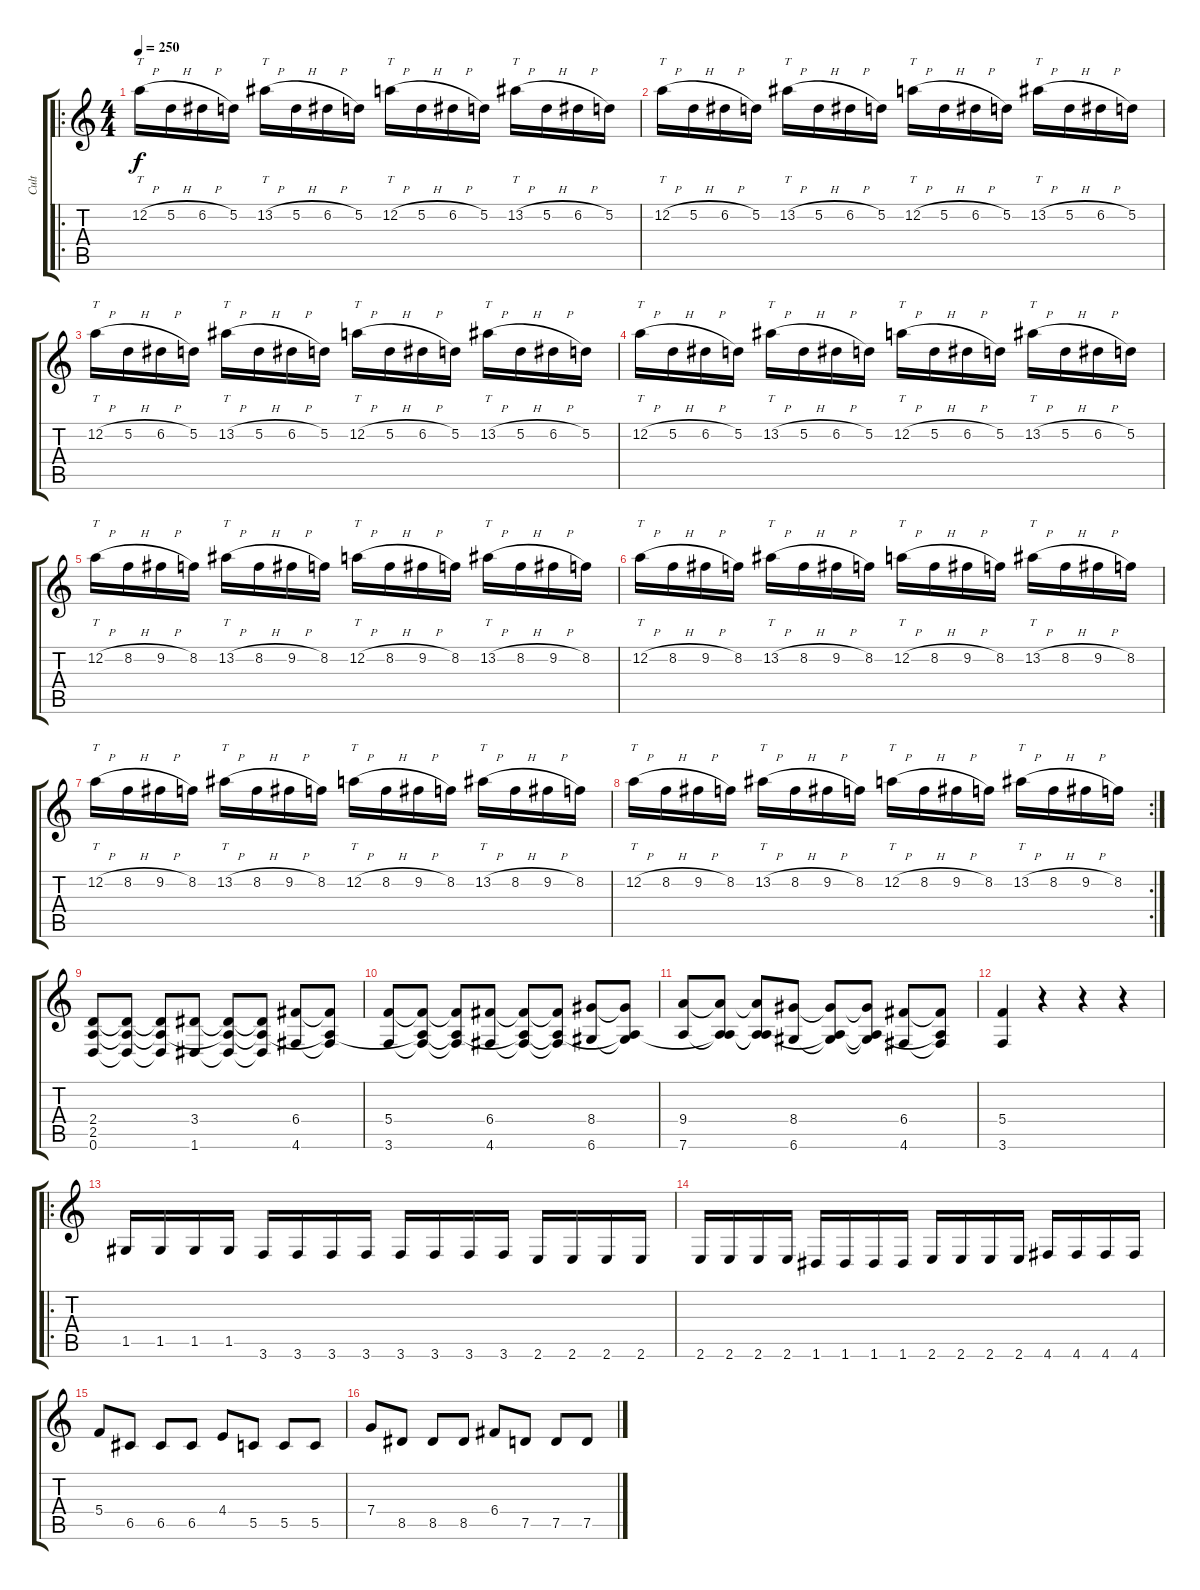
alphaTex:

\track ("Cult" "Cult") {instrument overdrivenguitar}
\staff {score tabs}
\tuning (D4 A3 F3 C3 G2 D2) {hide}
\ro
\ts (4 4)
\tempo 250
\clef g2
\ks c
12.2{h}.16{tt dy f} 5.2{h}.16 6.2{h}.16 5.2.16 13.2{h}.16{tt} 5.2{h}.16 6.2{h}.16 5.2.16 12.2{h}.16{tt} 5.2{h}.16 6.2{h}.16 5.2.16 13.2{h}.16{tt} 5.2{h}.16 6.2{h}.16 5.2.16 |
12.2{h}.16{tt} 5.2{h}.16 6.2{h}.16 5.2.16 13.2{h}.16{tt} 5.2{h}.16 6.2{h}.16 5.2.16 12.2{h}.16{tt} 5.2{h}.16 6.2{h}.16 5.2.16 13.2{h}.16{tt} 5.2{h}.16 6.2{h}.16 5.2.16 |
12.2{h}.16{tt} 5.2{h}.16 6.2{h}.16 5.2.16 13.2{h}.16{tt} 5.2{h}.16 6.2{h}.16 5.2.16 12.2{h}.16{tt} 5.2{h}.16 6.2{h}.16 5.2.16 13.2{h}.16{tt} 5.2{h}.16 6.2{h}.16 5.2.16 |
12.2{h}.16{tt} 5.2{h}.16 6.2{h}.16 5.2.16 13.2{h}.16{tt} 5.2{h}.16 6.2{h}.16 5.2.16 12.2{h}.16{tt} 5.2{h}.16 6.2{h}.16 5.2.16 13.2{h}.16{tt} 5.2{h}.16 6.2{h}.16 5.2.16 |
12.2{h}.16{tt} 8.2{h}.16 9.2{h}.16 8.2.16 13.2{h}.16{tt} 8.2{h}.16 9.2{h}.16 8.2.16 12.2{h}.16{tt} 8.2{h}.16 9.2{h}.16 8.2.16 13.2{h}.16{tt} 8.2{h}.16 9.2{h}.16 8.2.16 |
12.2{h}.16{tt} 8.2{h}.16 9.2{h}.16 8.2.16 13.2{h}.16{tt} 8.2{h}.16 9.2{h}.16 8.2.16 12.2{h}.16{tt} 8.2{h}.16 9.2{h}.16 8.2.16 13.2{h}.16{tt} 8.2{h}.16 9.2{h}.16 8.2.16 |
12.2{h}.16{tt} 8.2{h}.16 9.2{h}.16 8.2.16 13.2{h}.16{tt} 8.2{h}.16 9.2{h}.16 8.2.16 12.2{h}.16{tt} 8.2{h}.16 9.2{h}.16 8.2.16 13.2{h}.16{tt} 8.2{h}.16 9.2{h}.16 8.2.16 |
\rc 2
12.2{h}.16{tt} 8.2{h}.16 9.2{h}.16 8.2.16 13.2{h}.16{tt} 8.2{h}.16 9.2{h}.16 8.2.16 12.2{h}.16{tt} 8.2{h}.16 9.2{h}.16 8.2.16 13.2{h}.16{tt} 8.2{h}.16 9.2{h}.16 8.2.16 |
(2.4 2.5 0.6).8 (2.4{t} 2.5{t} 0.6{t}).8 (2.4{t} 2.5{t} 0.6{t}).8 (3.4 1.6).8 (3.4{t} 2.5{t} 1.6{t}).8 (3.4{t} 2.5{t} 1.6{t}).8 (6.4 4.6).8 (6.4{t} 2.5{t} 4.6{t}).8 |
(5.4 3.6).8 (5.4{t} 2.5{t} 3.6{t}).8 (5.4{t} 2.5{t} 3.6{t}).8 (6.4 4.6).8 (6.4{t} 2.5{t} 4.6{t}).8 (6.4{t} 2.5{t} 4.6{t}).8 (8.4 6.6).8 (8.4{t} 2.5{t} 6.6{t}).8 |
(9.4 7.6).8 (9.4{t} 2.5{t} 7.6{t}).8 (9.4{t} 2.5{t} 7.6{t}).8 (8.4 6.6).8 (8.4{t} 2.5{t} 6.6{t}).8 (8.4{t} 2.5{t} 6.6{t}).8 (6.4 4.6).8 (6.4{t} 2.5{t} 4.6{t}).8 |
(5.4 3.6).4 r.4 r.4 r.4 |
\ro
1.5.16 1.5.16 1.5.16 1.5.16 3.6.16 3.6.16 3.6.16 3.6.16 3.6.16 3.6.16 3.6.16 3.6.16 2.6.16 2.6.16 2.6.16 2.6.16 |
2.6.16 2.6.16 2.6.16 2.6.16 1.6.16 1.6.16 1.6.16 1.6.16 2.6.16 2.6.16 2.6.16 2.6.16 4.6.16 4.6.16 4.6.16 4.6.16 |
5.4.8 6.5.8 6.5.8 6.5.8 4.4.8 5.5.8 5.5.8 5.5.8 |
7.4.8 8.5.8 8.5.8 8.5.8 6.4.8 7.5.8 7.5.8 7.5.8
